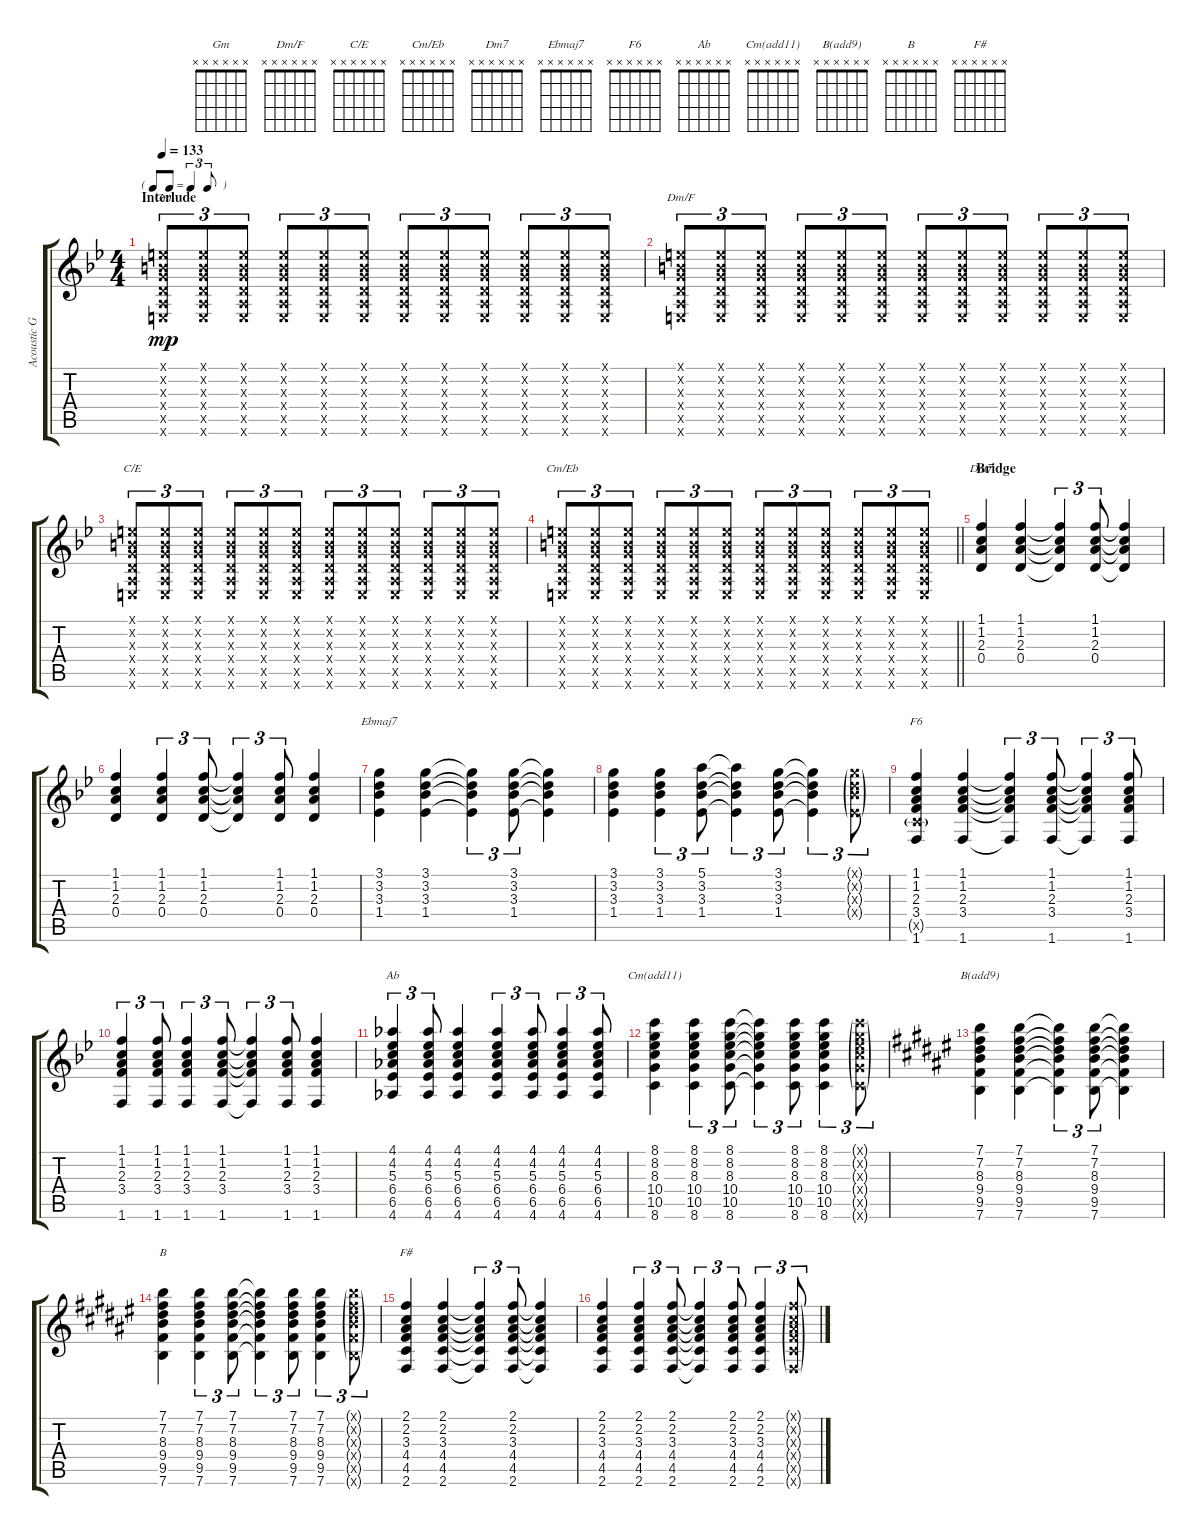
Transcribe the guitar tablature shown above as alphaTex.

\track ("Acoustic Guitar" "Acoustic G") {instrument acousticguitarsteel}
\staff {score tabs}
\tuning (E4 B3 G3 D3 A2 E2) {hide}
\chord ("Gm" x x x x x x)
\chord ("Dm/F" x x x x x x)
\chord ("C/E" x x x x x x)
\chord ("Cm/Eb" x x x x x x)
\chord ("Dm7" x x x x x x)
\chord ("Ebmaj7" x x x x x x)
\chord ("F6" x x x x x x)
\chord ("Ab" x x x x x x)
\chord ("Cm(add11)" x x x x x x)
\chord ("B(add9)" x x x x x x)
\chord ("B" x x x x x x)
\chord ("F#" x x x x x x)
\ts (4 4)
\tf triplet8th
\section ("" "Interlude")
\tempo 133
\clef g2
\ks gminor
(0.1{x} 0.2{x} 0.3{x} 0.4{x} 0.5{x} 0.6{x}).8{tu (3 2) ch "Gm" dy mp balance 8} (0.1{x} 0.2{x} 0.3{x} 0.4{x} 0.5{x} 0.6{x}).8{tu (3 2)} (0.1{x} 0.2{x} 0.3{x} 0.4{x} 0.5{x} 0.6{x}).8{tu (3 2)} (0.1{x} 0.2{x} 0.3{x} 0.4{x} 0.5{x} 0.6{x}).8{tu (3 2)} (0.1{x} 0.2{x} 0.3{x} 0.4{x} 0.5{x} 0.6{x}).8{tu (3 2)} (0.1{x} 0.2{x} 0.3{x} 0.4{x} 0.5{x} 0.6{x}).8{tu (3 2)} (0.1{x} 0.2{x} 0.3{x} 0.4{x} 0.5{x} 0.6{x}).8{tu (3 2)} (0.1{x} 0.2{x} 0.3{x} 0.4{x} 0.5{x} 0.6{x}).8{tu (3 2)} (0.1{x} 0.2{x} 0.3{x} 0.4{x} 0.5{x} 0.6{x}).8{tu (3 2)} (0.1{x} 0.2{x} 0.3{x} 0.4{x} 0.5{x} 0.6{x}).8{tu (3 2)} (0.1{x} 0.2{x} 0.3{x} 0.4{x} 0.5{x} 0.6{x}).8{tu (3 2)} (0.1{x} 0.2{x} 0.3{x} 0.4{x} 0.5{x} 0.6{x}).8{tu (3 2)} |
(0.1{x} 0.2{x} 0.3{x} 0.4{x} 0.5{x} 0.6{x}).8{tu (3 2) ch "Dm/F"} (0.1{x} 0.2{x} 0.3{x} 0.4{x} 0.5{x} 0.6{x}).8{tu (3 2)} (0.1{x} 0.2{x} 0.3{x} 0.4{x} 0.5{x} 0.6{x}).8{tu (3 2)} (0.1{x} 0.2{x} 0.3{x} 0.4{x} 0.5{x} 0.6{x}).8{tu (3 2)} (0.1{x} 0.2{x} 0.3{x} 0.4{x} 0.5{x} 0.6{x}).8{tu (3 2)} (0.1{x} 0.2{x} 0.3{x} 0.4{x} 0.5{x} 0.6{x}).8{tu (3 2)} (0.1{x} 0.2{x} 0.3{x} 0.4{x} 0.5{x} 0.6{x}).8{tu (3 2)} (0.1{x} 0.2{x} 0.3{x} 0.4{x} 0.5{x} 0.6{x}).8{tu (3 2)} (0.1{x} 0.2{x} 0.3{x} 0.4{x} 0.5{x} 0.6{x}).8{tu (3 2)} (0.1{x} 0.2{x} 0.3{x} 0.4{x} 0.5{x} 0.6{x}).8{tu (3 2)} (0.1{x} 0.2{x} 0.3{x} 0.4{x} 0.5{x} 0.6{x}).8{tu (3 2)} (0.1{x} 0.2{x} 0.3{x} 0.4{x} 0.5{x} 0.6{x}).8{tu (3 2)} |
(0.1{x} 0.2{x} 0.3{x} 0.4{x} 0.5{x} 0.6{x}).8{tu (3 2) ch "C/E"} (0.1{x} 0.2{x} 0.3{x} 0.4{x} 0.5{x} 0.6{x}).8{tu (3 2)} (0.1{x} 0.2{x} 0.3{x} 0.4{x} 0.5{x} 0.6{x}).8{tu (3 2)} (0.1{x} 0.2{x} 0.3{x} 0.4{x} 0.5{x} 0.6{x}).8{tu (3 2)} (0.1{x} 0.2{x} 0.3{x} 0.4{x} 0.5{x} 0.6{x}).8{tu (3 2)} (0.1{x} 0.2{x} 0.3{x} 0.4{x} 0.5{x} 0.6{x}).8{tu (3 2)} (0.1{x} 0.2{x} 0.3{x} 0.4{x} 0.5{x} 0.6{x}).8{tu (3 2)} (0.1{x} 0.2{x} 0.3{x} 0.4{x} 0.5{x} 0.6{x}).8{tu (3 2)} (0.1{x} 0.2{x} 0.3{x} 0.4{x} 0.5{x} 0.6{x}).8{tu (3 2)} (0.1{x} 0.2{x} 0.3{x} 0.4{x} 0.5{x} 0.6{x}).8{tu (3 2)} (0.1{x} 0.2{x} 0.3{x} 0.4{x} 0.5{x} 0.6{x}).8{tu (3 2)} (0.1{x} 0.2{x} 0.3{x} 0.4{x} 0.5{x} 0.6{x}).8{tu (3 2)} |
\barLineRight lightlight
(0.1{x} 0.2{x} 0.3{x} 0.4{x} 0.5{x} 0.6{x}).8{tu (3 2) ch "Cm/Eb"} (0.1{x} 0.2{x} 0.3{x} 0.4{x} 0.5{x} 0.6{x}).8{tu (3 2)} (0.1{x} 0.2{x} 0.3{x} 0.4{x} 0.5{x} 0.6{x}).8{tu (3 2)} (0.1{x} 0.2{x} 0.3{x} 0.4{x} 0.5{x} 0.6{x}).8{tu (3 2)} (0.1{x} 0.2{x} 0.3{x} 0.4{x} 0.5{x} 0.6{x}).8{tu (3 2)} (0.1{x} 0.2{x} 0.3{x} 0.4{x} 0.5{x} 0.6{x}).8{tu (3 2)} (0.1{x} 0.2{x} 0.3{x} 0.4{x} 0.5{x} 0.6{x}).8{tu (3 2)} (0.1{x} 0.2{x} 0.3{x} 0.4{x} 0.5{x} 0.6{x}).8{tu (3 2)} (0.1{x} 0.2{x} 0.3{x} 0.4{x} 0.5{x} 0.6{x}).8{tu (3 2)} (0.1{x} 0.2{x} 0.3{x} 0.4{x} 0.5{x} 0.6{x}).8{tu (3 2)} (0.1{x} 0.2{x} 0.3{x} 0.4{x} 0.5{x} 0.6{x}).8{tu (3 2)} (0.1{x} 0.2{x} 0.3{x} 0.4{x} 0.5{x} 0.6{x}).8{tu (3 2)} |
\section ("" "Bridge")
(1.1 1.2 2.3 0.4).4{ch "Dm7"} (1.1 1.2 2.3 0.4).4 (1.1{t} 1.2{t} 2.3{t} 0.4{t}).4{tu (3 2)} (1.1 1.2 2.3 0.4).8{tu (3 2)} (1.1{t} 1.2{t} 2.3{t} 0.4{t}).4 |
(1.1 1.2 2.3 0.4).4 (1.1 1.2 2.3 0.4).4{tu (3 2)} (1.1 1.2 2.3 0.4).8{tu (3 2)} (1.1{t} 1.2{t} 2.3{t} 0.4{t}).4{tu (3 2)} (1.1 1.2 2.3 0.4).8{tu (3 2)} (1.1 1.2 2.3 0.4).4 |
(3.1 3.2 3.3 1.4).4{ch "Ebmaj7"} (3.1 3.2 3.3 1.4).4 (3.1{t} 3.2{t} 3.3{t} 1.4{t}).4{tu (3 2)} (3.1 3.2 3.3 1.4).8{tu (3 2)} (3.1{t} 3.2{t} 3.3{t} 1.4{t}).4 |
(3.1 3.2 3.3 1.4).4 (3.1 3.2 3.3 1.4).4{tu (3 2)} (5.1 3.2 3.3 1.4).8{tu (3 2)} (5.1{t} 3.2{t} 3.3{t} 1.4{t}).4{tu (3 2)} (3.1 3.2 3.3 1.4).8{tu (3 2)} (3.1{t} 3.2{t} 3.3{t} 1.4{t}).4{tu (3 2)} (3.1{g x} 3.2{g x} 3.3{g x} 1.4{g x}).8{tu (3 2)} |
(1.1 1.2 2.3 3.4 3.5{g x} 1.6).4{ch "F6"} (1.1 1.2 2.3 3.4 1.6).4 (1.1{t} 1.2{t} 2.3{t} 3.4{t} 1.6{t}).4{tu (3 2)} (1.1 1.2 2.3 3.4 1.6).8{tu (3 2)} (1.1{t} 1.2{t} 2.3{t} 3.4{t} 1.6{t}).4{tu (3 2)} (1.1 1.2 2.3 3.4 1.6).8{tu (3 2)} |
(1.1 1.2 2.3 3.4 1.6).4{tu (3 2)} (1.1 1.2 2.3 3.4 1.6).8{tu (3 2)} (1.1 1.2 2.3 3.4 1.6).4{tu (3 2)} (1.1 1.2 2.3 3.4 1.6).8{tu (3 2)} (1.1{t} 1.2{t} 2.3{t} 3.4{t} 1.6{t}).4{tu (3 2)} (1.1 1.2 2.3 3.4 1.6).8{tu (3 2)} (1.1 1.2 2.3 3.4 1.6).4 |
(4.1 4.2 5.3 6.4 6.5 4.6).4{tu (3 2) ch "Ab"} (4.1 4.2 5.3 6.4 6.5 4.6).8{tu (3 2)} (4.1 4.2 5.3 6.4 6.5 4.6).4 (4.1 4.2 5.3 6.4 6.5 4.6).4{tu (3 2)} (4.1 4.2 5.3 6.4 6.5 4.6).8{tu (3 2)} (4.1 4.2 5.3 6.4 6.5 4.6).4{tu (3 2)} (4.1 4.2 5.3 6.4 6.5 4.6).8{tu (3 2)} |
(8.1 8.2 8.3 10.4 10.5 8.6).4{ch "Cm(add11)"} (8.1 8.2 8.3 10.4 10.5 8.6).4{tu (3 2)} (8.1 8.2 8.3 10.4 10.5 8.6).8{tu (3 2)} (8.1{t} 8.2{t} 8.3{t} 10.4{t} 10.5{t} 8.6{t}).4{tu (3 2)} (8.1 8.2 8.3 10.4 10.5 8.6).8{tu (3 2)} (8.1 8.2 8.3 10.4 10.5 8.6).4{tu (3 2)} (8.1{g x} 8.2{g x} 8.3{g x} 10.4{g x} 10.5{g x} 8.6{g x}).8{tu (3 2)} |
\ks f#
(7.1 7.2 8.3 9.4 9.5 7.6).4{ch "B(add9)"} (7.1 7.2 8.3 9.4 9.5 7.6).4 (7.1{t} 7.2{t} 8.3{t} 9.4{t} 9.5{t} 7.6{t}).4{tu (3 2)} (7.1 7.2 8.3 9.4 9.5 7.6).8{tu (3 2)} (7.1{t} 7.2{t} 8.3{t} 9.4{t} 9.5{t} 7.6{t}).4 |
(7.1 7.2 8.3 9.4 9.5 7.6).4{ch "B"} (7.1 7.2 8.3 9.4 9.5 7.6).4{tu (3 2)} (7.1 7.2 8.3 9.4 9.5 7.6).8{tu (3 2)} (7.1{t} 7.2{t} 8.3{t} 9.4{t} 9.5{t} 7.6{t}).4{tu (3 2)} (7.1 7.2 8.3 9.4 9.5 7.6).8{tu (3 2)} (7.1 7.2 8.3 9.4 9.5 7.6).4{tu (3 2)} (7.1{g x} 7.2{g x} 8.3{g x} 9.4{g x} 9.5{g x} 7.6{g x}).8{tu (3 2)} |
(2.1 2.2 3.3 4.4 4.5 2.6).4{ch "F#"} (2.1 2.2 3.3 4.4 4.5 2.6).4 (2.1{t} 2.2{t} 3.3{t} 4.4{t} 4.5{t} 2.6{t}).4{tu (3 2)} (2.1 2.2 3.3 4.4 4.5 2.6).8{tu (3 2)} (2.1{t} 2.2{t} 3.3{t} 4.4{t} 4.5{t} 2.6{t}).4 |
(2.1 2.2 3.3 4.4 4.5 2.6).4 (2.1 2.2 3.3 4.4 4.5 2.6).4{tu (3 2)} (2.1 2.2 3.3 4.4 4.5 2.6).8{tu (3 2)} (2.1{t} 2.2{t} 3.3{t} 4.4{t} 4.5{t} 2.6{t}).4{tu (3 2)} (2.1 2.2 3.3 4.4 4.5 2.6).8{tu (3 2)} (2.1 2.2 3.3 4.4 4.5 2.6).4{tu (3 2)} (2.1{g x} 2.2{g x} 3.3{g x} 4.4{g x} 4.5{g x} 2.6{g x}).8{tu (3 2)}
